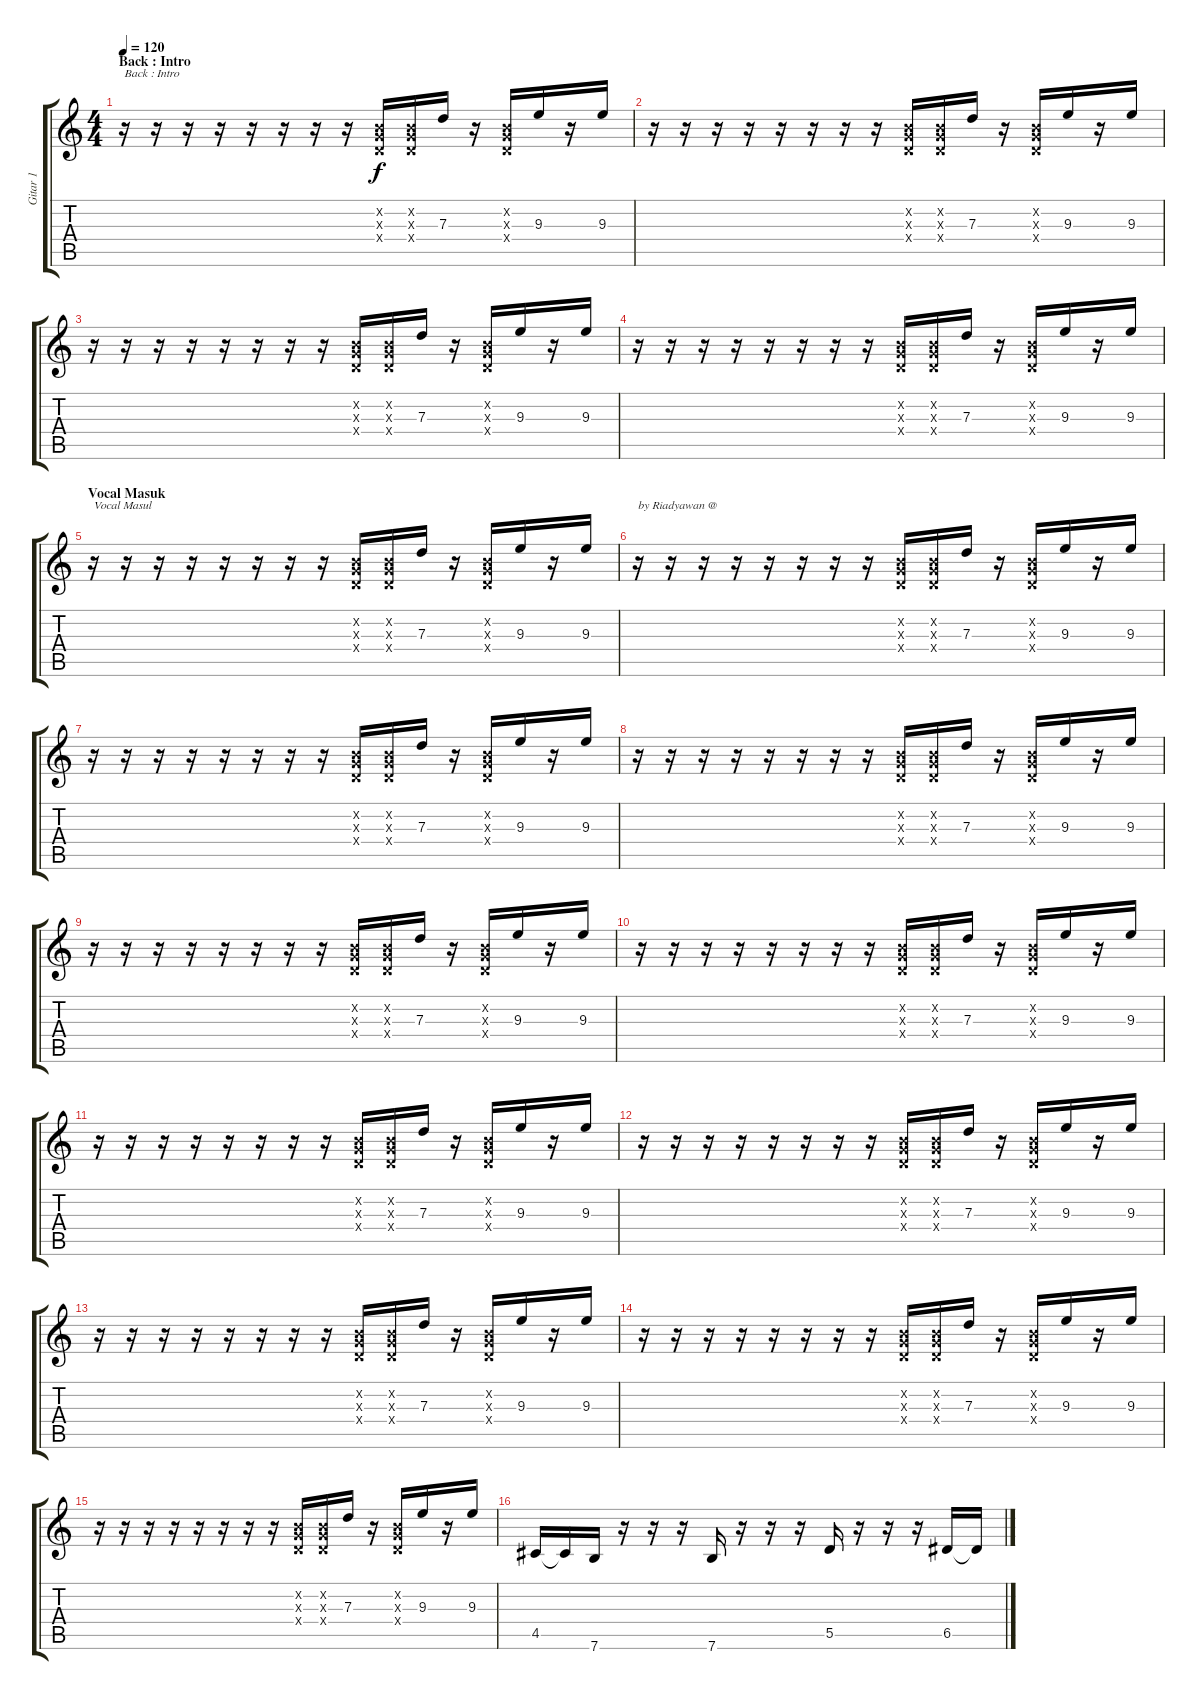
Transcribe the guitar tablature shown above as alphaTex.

\track ("Gitar 1" "Gitar 1") {instrument electricguitarclean}
\staff {score tabs}
\tuning (E4 B3 G3 D3 A2 E2) {hide}
\ts (4 4)
\section ("" "Back : Intro")
\tempo 120
\clef g2
\ks c
r.16{txt "Back : Intro" dy f} r.16 r.16 r.16 r.16 r.16 r.16 r.16 (0.2{x} 0.3{x} 0.4{x}).16 (0.2{x} 0.3{x} 0.4{x}).16 7.3.16 r.16 (0.2{x} 0.3{x} 0.4{x}).16 9.3.16 r.16 9.3.16 |
r.16 r.16 r.16 r.16 r.16 r.16 r.16 r.16 (0.2{x} 0.3{x} 0.4{x}).16 (0.2{x} 0.3{x} 0.4{x}).16 7.3.16 r.16 (0.2{x} 0.3{x} 0.4{x}).16 9.3.16 r.16 9.3.16 |
r.16 r.16 r.16 r.16 r.16 r.16 r.16 r.16 (0.2{x} 0.3{x} 0.4{x}).16 (0.2{x} 0.3{x} 0.4{x}).16 7.3.16 r.16 (0.2{x} 0.3{x} 0.4{x}).16 9.3.16 r.16 9.3.16 |
r.16 r.16 r.16 r.16 r.16 r.16 r.16 r.16 (0.2{x} 0.3{x} 0.4{x}).16 (0.2{x} 0.3{x} 0.4{x}).16 7.3.16 r.16 (0.2{x} 0.3{x} 0.4{x}).16 9.3.16 r.16 9.3.16 |
\section ("" "Vocal Masuk")
r.16{txt "Vocal Masul"} r.16 r.16 r.16 r.16 r.16 r.16 r.16 (0.2{x} 0.3{x} 0.4{x}).16 (0.2{x} 0.3{x} 0.4{x}).16 7.3.16 r.16 (0.2{x} 0.3{x} 0.4{x}).16 9.3.16 r.16 9.3.16 |
r.16{txt "by Riadyawan @"} r.16 r.16 r.16 r.16 r.16 r.16 r.16 (0.2{x} 0.3{x} 0.4{x}).16 (0.2{x} 0.3{x} 0.4{x}).16 7.3.16 r.16 (0.2{x} 0.3{x} 0.4{x}).16 9.3.16 r.16 9.3.16 |
r.16 r.16 r.16 r.16 r.16 r.16 r.16 r.16 (0.2{x} 0.3{x} 0.4{x}).16 (0.2{x} 0.3{x} 0.4{x}).16 7.3.16 r.16 (0.2{x} 0.3{x} 0.4{x}).16 9.3.16 r.16 9.3.16 |
r.16 r.16 r.16 r.16 r.16 r.16 r.16 r.16 (0.2{x} 0.3{x} 0.4{x}).16 (0.2{x} 0.3{x} 0.4{x}).16 7.3.16 r.16 (0.2{x} 0.3{x} 0.4{x}).16 9.3.16 r.16 9.3.16 |
r.16 r.16 r.16 r.16 r.16 r.16 r.16 r.16 (0.2{x} 0.3{x} 0.4{x}).16 (0.2{x} 0.3{x} 0.4{x}).16 7.3.16 r.16 (0.2{x} 0.3{x} 0.4{x}).16 9.3.16 r.16 9.3.16 |
r.16 r.16 r.16 r.16 r.16 r.16 r.16 r.16 (0.2{x} 0.3{x} 0.4{x}).16 (0.2{x} 0.3{x} 0.4{x}).16 7.3.16 r.16 (0.2{x} 0.3{x} 0.4{x}).16 9.3.16 r.16 9.3.16 |
r.16 r.16 r.16 r.16 r.16 r.16 r.16 r.16 (0.2{x} 0.3{x} 0.4{x}).16 (0.2{x} 0.3{x} 0.4{x}).16 7.3.16 r.16 (0.2{x} 0.3{x} 0.4{x}).16 9.3.16 r.16 9.3.16 |
r.16 r.16 r.16 r.16 r.16 r.16 r.16 r.16 (0.2{x} 0.3{x} 0.4{x}).16 (0.2{x} 0.3{x} 0.4{x}).16 7.3.16 r.16 (0.2{x} 0.3{x} 0.4{x}).16 9.3.16 r.16 9.3.16 |
r.16 r.16 r.16 r.16 r.16 r.16 r.16 r.16 (0.2{x} 0.3{x} 0.4{x}).16 (0.2{x} 0.3{x} 0.4{x}).16 7.3.16 r.16 (0.2{x} 0.3{x} 0.4{x}).16 9.3.16 r.16 9.3.16 |
r.16 r.16 r.16 r.16 r.16 r.16 r.16 r.16 (0.2{x} 0.3{x} 0.4{x}).16 (0.2{x} 0.3{x} 0.4{x}).16 7.3.16 r.16 (0.2{x} 0.3{x} 0.4{x}).16 9.3.16 r.16 9.3.16 |
r.16 r.16 r.16 r.16 r.16 r.16 r.16 r.16 (0.2{x} 0.3{x} 0.4{x}).16 (0.2{x} 0.3{x} 0.4{x}).16 7.3.16 r.16 (0.2{x} 0.3{x} 0.4{x}).16 9.3.16 r.16 9.3.16 |
4.5.16 4.5{t}.16 7.6.16 r.16 r.16 r.16 7.6.16 r.16 r.16 r.16 5.5.16 r.16 r.16 r.16 6.5.16 6.5{t}.16
